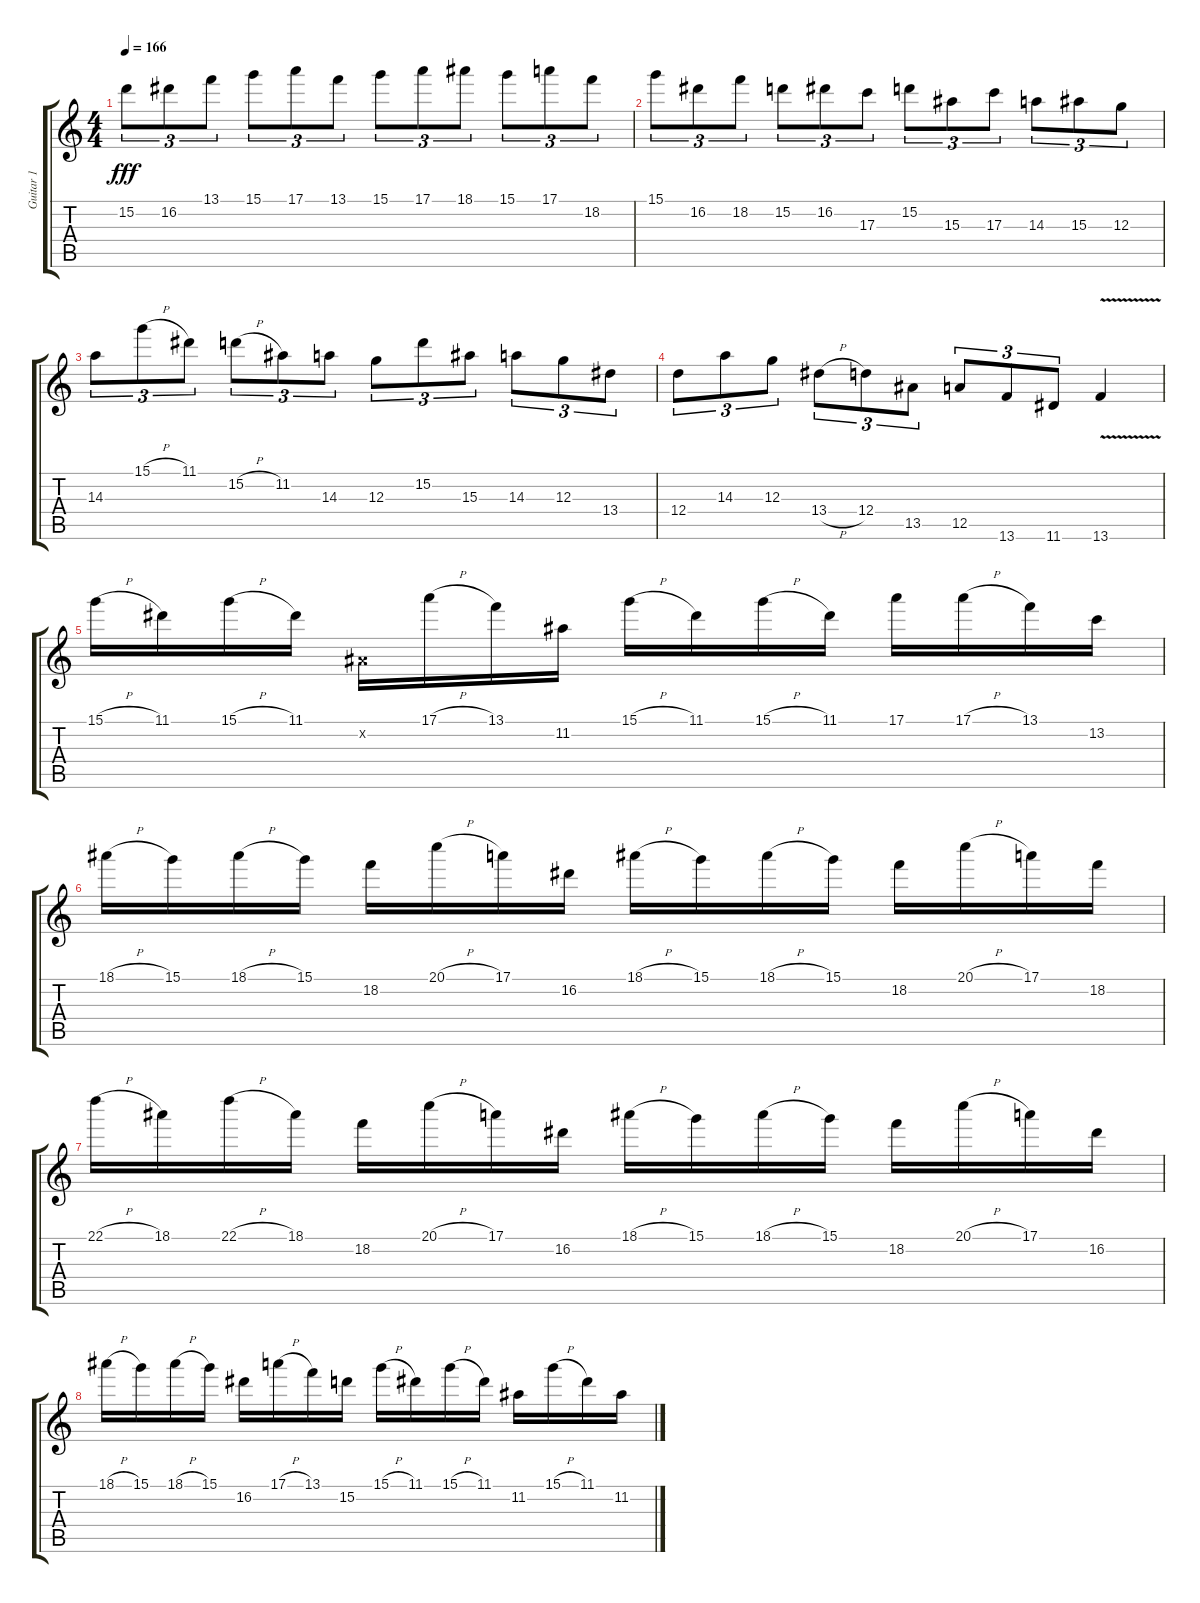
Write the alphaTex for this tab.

\track ("Guitar 1 " "Guitar 1 ") {instrument distortionguitar}
\staff {score tabs}
\tuning (E4 B3 G3 D3 A2 E2) {hide}
\ts (4 4)
\tempo 166
\clef g2
\ks c
15.2.8{tu (3 2) dy fff} 16.2.8{tu (3 2)} 13.1.8{tu (3 2)} 15.1.8{tu (3 2)} 17.1.8{tu (3 2)} 13.1.8{tu (3 2)} 15.1.8{tu (3 2)} 17.1.8{tu (3 2)} 18.1.8{tu (3 2)} 15.1.8{tu (3 2)} 17.1.8{tu (3 2)} 18.2.8{tu (3 2)} |
15.1.8{tu (3 2)} 16.2.8{tu (3 2)} 18.2.8{tu (3 2)} 15.2.8{tu (3 2)} 16.2.8{tu (3 2)} 17.3.8{tu (3 2)} 15.2.8{tu (3 2)} 15.3.8{tu (3 2)} 17.3.8{tu (3 2)} 14.3.8{tu (3 2)} 15.3.8{tu (3 2)} 12.3.8{tu (3 2)} |
14.3.8{tu (3 2)} 15.1{h}.8{tu (3 2)} 11.1.8{tu (3 2)} 15.2{h}.8{tu (3 2)} 11.2.8{tu (3 2)} 14.3.8{tu (3 2)} 12.3.8{tu (3 2)} 15.2.8{tu (3 2)} 15.3.8{tu (3 2)} 14.3.8{tu (3 2)} 12.3.8{tu (3 2)} 13.4.8{tu (3 2)} |
12.4.8{tu (3 2)} 14.3.8{tu (3 2)} 12.3.8{tu (3 2)} 13.4{h}.8{tu (3 2)} 12.4.8{tu (3 2)} 13.5.8{tu (3 2)} 12.5.8{tu (3 2)} 13.6.8{tu (3 2)} 11.6.8{tu (3 2)} 13.6{v}.4 |
15.1{h}.16 11.1.16 15.1{h}.16 11.1.16 -1.2{x}.16 17.1{h}.16 13.1.16 11.2.16 15.1{h}.16 11.1.16 15.1{h}.16 11.1.16 17.1.16 17.1{h}.16 13.1.16 13.2.16 |
18.1{h}.16 15.1.16 18.1{h}.16 15.1.16 18.2.16 20.1{h}.16 17.1.16 16.2.16 18.1{h}.16 15.1.16 18.1{h}.16 15.1.16 18.2.16 20.1{h}.16 17.1.16 18.2.16 |
22.1{h}.16 18.1.16 22.1{h}.16 18.1.16 18.2.16 20.1{h}.16 17.1.16 16.2.16 18.1{h}.16 15.1.16 18.1{h}.16 15.1.16 18.2.16 20.1{h}.16 17.1.16 16.2.16 |
18.1{h}.16 15.1.16 18.1{h}.16 15.1.16 16.2.16 17.1{h}.16 13.1.16 15.2.16 15.1{h}.16 11.1.16 15.1{h}.16 11.1.16 11.2.16 15.1{h}.16 11.1.16 11.2.16
